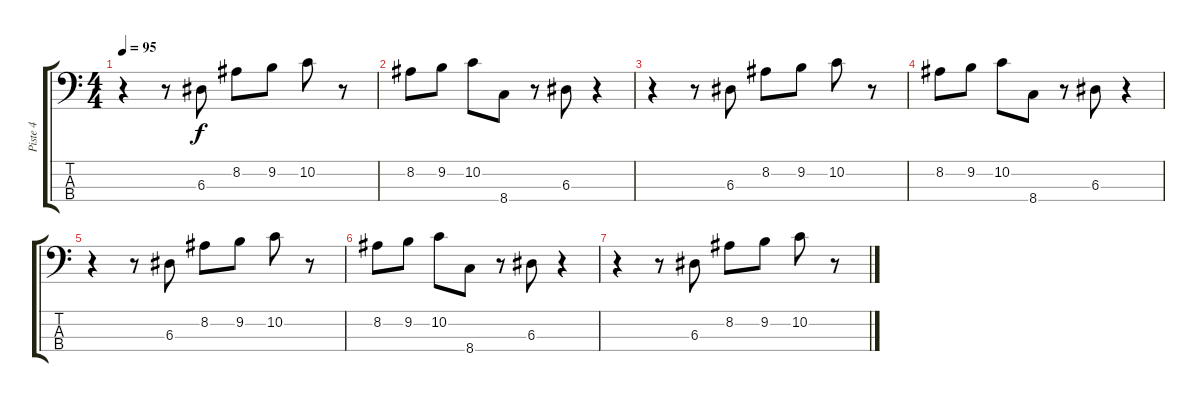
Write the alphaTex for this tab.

\track ("Piste 4" "Piste 4") {instrument synthbass2}
\staff {score tabs}
\tuning (G2 D2 A1 E1) {hide}
\ts (4 4)
\tempo 95
\clef f4
\ks c
r.4{dy f} r.8 6.3.8 8.2.8 9.2.8 10.2.8 r.8 |
8.2.8 9.2.8 10.2.8 8.4.8 r.8 6.3.8 r.4 |
r.4 r.8 6.3.8 8.2.8 9.2.8 10.2.8 r.8 |
8.2.8 9.2.8 10.2.8 8.4.8 r.8 6.3.8 r.4 |
r.4 r.8 6.3.8 8.2.8 9.2.8 10.2.8 r.8 |
8.2.8 9.2.8 10.2.8 8.4.8 r.8 6.3.8 r.4 |
r.4 r.8 6.3.8 8.2.8 9.2.8 10.2.8 r.8
